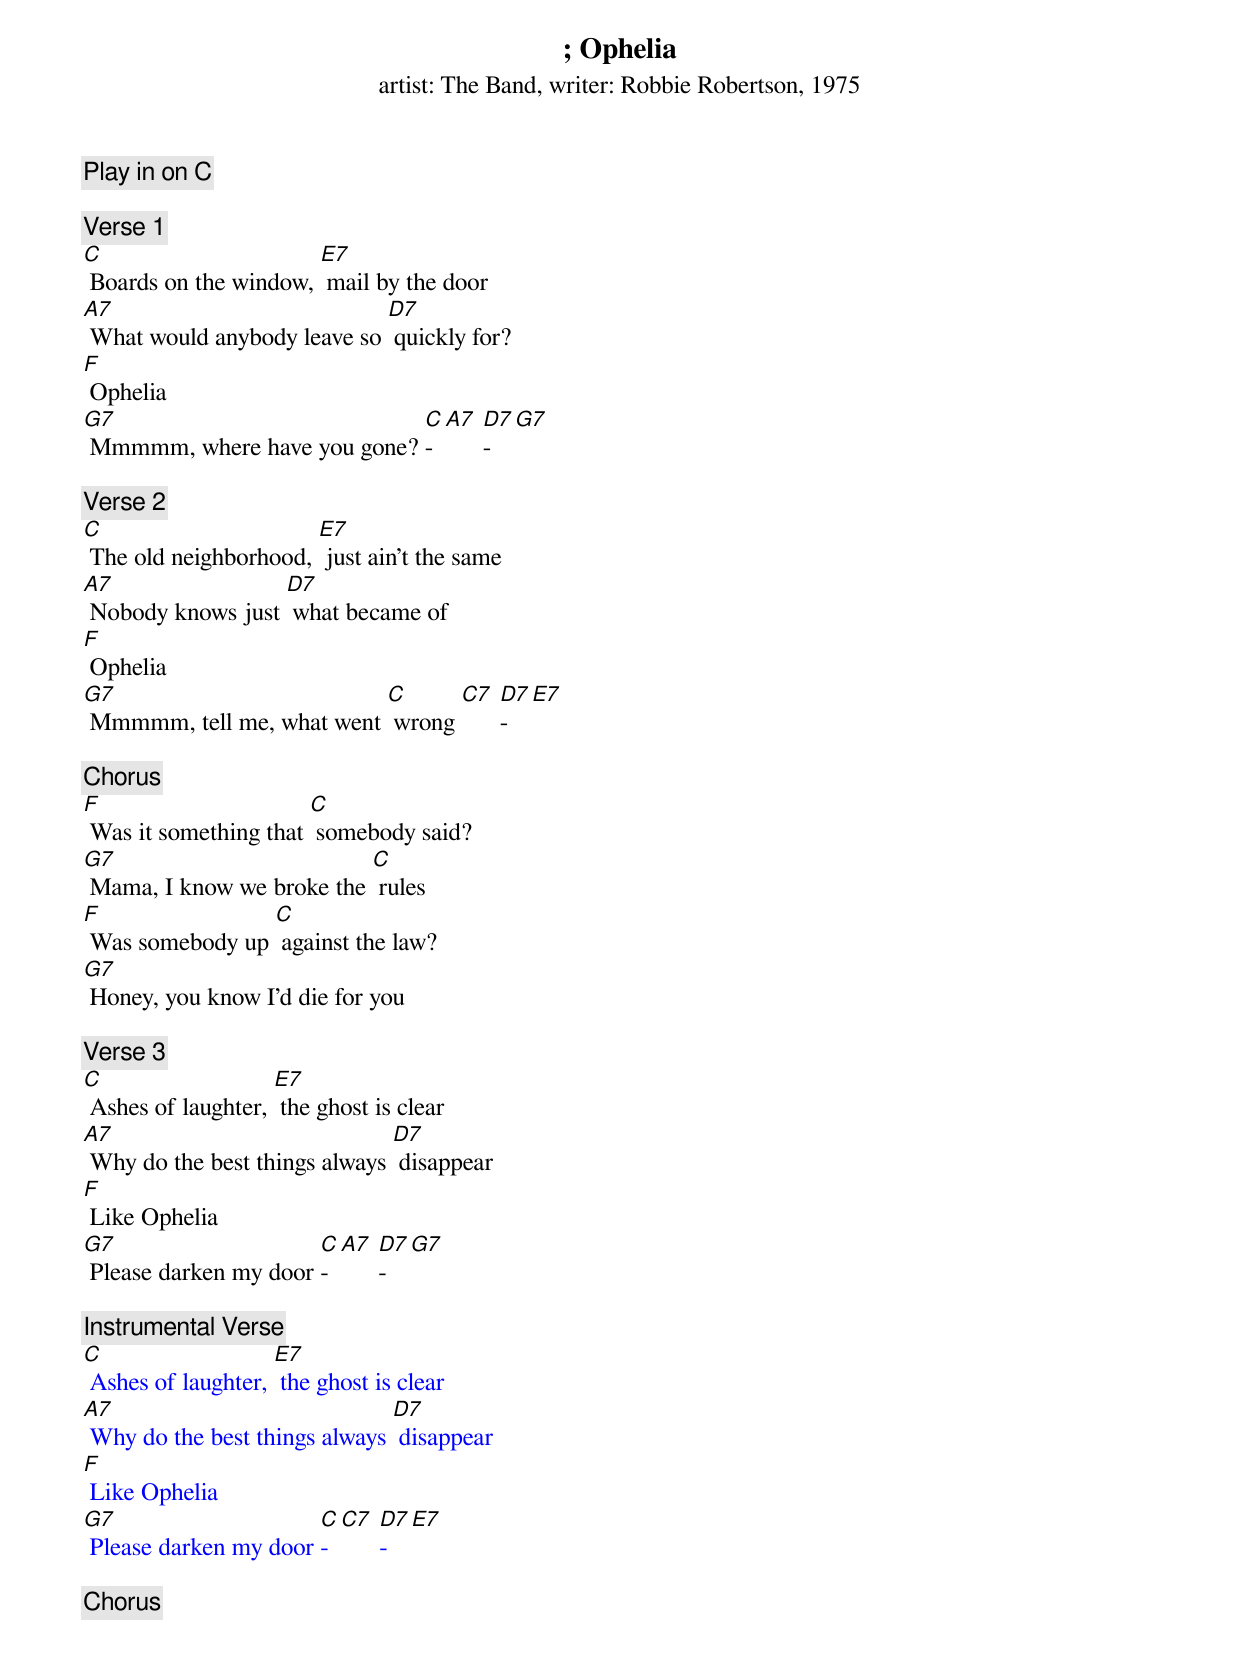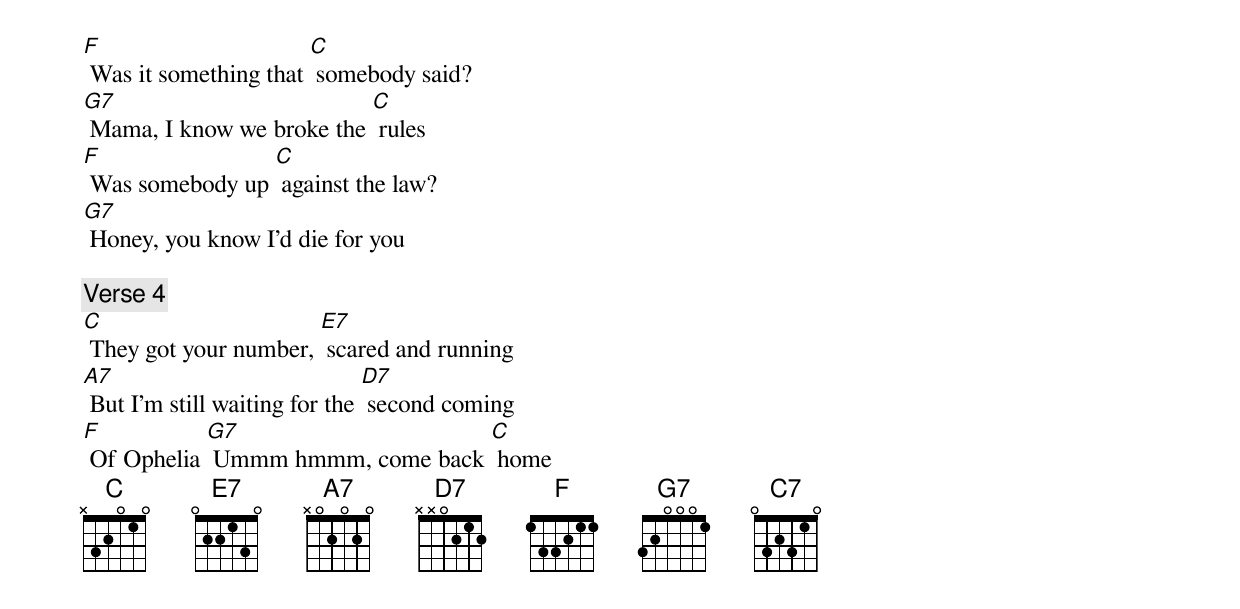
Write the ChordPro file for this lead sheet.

{title Ophelia}
{subtitle artist: The Band, writer: Robbie Robertson, 1975}
{define D7 frets 2 2 2 3 fingers 1 1 1 3}
{Comment Play in on [C]}

{comment Verse 1}
[C] Boards on the window, [E7] mail by the door
[A7] What would anybody leave so [D7] quickly for?
[F] Ophelia
[G7] Mmmmm, where have you gone? [C]-[A7] [D7]-[G7]

{comment Verse 2}
[C] The old neighborhood, [E7] just ain't the same
[A7] Nobody knows just [D7] what became of
[F] Ophelia
[G7] Mmmmm, tell me, what went [C] wrong [C7] [D7]-[E7]

{comment Chorus}
[F] Was it something that [C] somebody said?
[G7] Mama, I know we broke the [C] rules
[F] Was somebody up [C] against the law?
[G7] Honey, you know I'd die for you

{comment Verse 3}
[C] Ashes of laughter, [E7] the ghost is clear
[A7] Why do the best things always [D7] disappear
[F] Like Ophelia
[G7] Please darken my door [C]-[A7] [D7]-[G7]

{textcolor blue}
{Comment Instrumental Verse }
[C] Ashes of laughter, [E7] the ghost is clear
[A7] Why do the best things always [D7] disappear
[F] Like Ophelia
[G7] Please darken my door [C]-[C7] [D7]-[E7]
{textcolor }

{comment Chorus}
[F] Was it something that [C] somebody said?
[G7] Mama, I know we broke the [C] rules
[F] Was somebody up [C] against the law?
[G7] Honey, you know I'd die for you

{comment Verse 4}
[C] They got your number, [E7] scared and running
[A7] But I'm still waiting for the [D7] second coming
[F] Of Ophelia [G7] Ummm hmmm, come back [C] home
